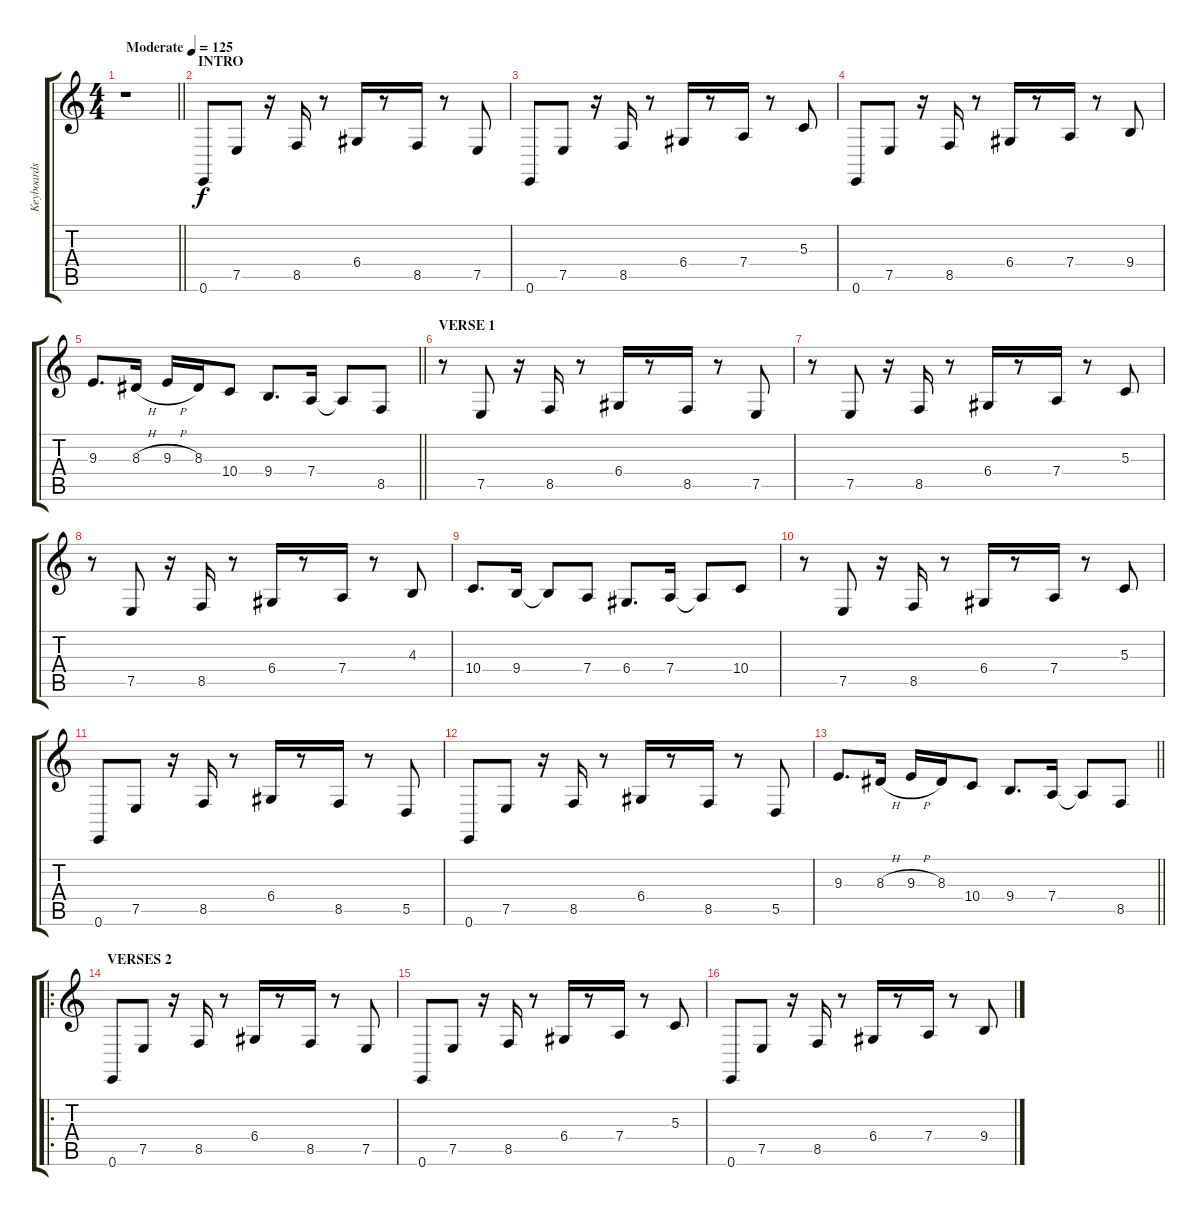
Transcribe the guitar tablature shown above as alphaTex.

\track ("Keyboards 1" "Keyboards ") {instrument drawbarorgan}
\staff {score tabs}
\tuning (E4 B3 G3 D3 A2 E2) {hide}
\ts (4 4)
\tempo (125 "Moderate")
\clef g2
\barLineRight lightlight
\ks aminor
r.1{dy f instrument drawbarorgan} |
\section ("" "INTRO")
0.6.8 7.5.8 r.16 8.5.16 r.8 6.4.16 r.8 8.5.16 r.8 7.5.8 |
0.6.8 7.5.8 r.16 8.5.16 r.8 6.4.16 r.8 7.4.16 r.8 5.3.8 |
0.6.8 7.5.8 r.16 8.5.16 r.8 6.4.16 r.8 7.4.16 r.8 9.4.8 |
\barLineRight lightlight
9.3.8{d} 8.3{h}.16 9.3{h}.16 8.3.16 10.4.8 9.4.8{d} 7.4.16 7.4{t}.8 8.5.8 |
\section ("" "VERSE 1")
r.8 7.5.8 r.16 8.5.16 r.8 6.4.16 r.8 8.5.16 r.8 7.5.8 |
r.8 7.5.8 r.16 8.5.16 r.8 6.4.16 r.8 7.4.16 r.8 5.3.8 |
r.8 7.5.8 r.16 8.5.16 r.8 6.4.16 r.8 7.4.16 r.8 4.3.8 |
10.4.8{d} 9.4.16 9.4{t}.8 7.4.8 6.4.8{d} 7.4.16 7.4{t}.8 10.4.8 |
r.8 7.5.8 r.16 8.5.16 r.8 6.4.16 r.8 7.4.16 r.8 5.3.8 |
0.6.8 7.5.8 r.16 8.5.16 r.8 6.4.16 r.8 8.5.16 r.8 5.5.8 |
0.6.8 7.5.8 r.16 8.5.16 r.8 6.4.16 r.8 8.5.16 r.8 5.5.8 |
\barLineRight lightlight
9.3.8{d} 8.3{h}.16 9.3{h}.16 8.3.16 10.4.8 9.4.8{d} 7.4.16 7.4{t}.8 8.5.8 |
\ro
\section ("" "VERSES 2")
0.6.8 7.5.8 r.16 8.5.16 r.8 6.4.16 r.8 8.5.16 r.8 7.5.8 |
0.6.8 7.5.8 r.16 8.5.16 r.8 6.4.16 r.8 7.4.16 r.8 5.3.8 |
0.6.8 7.5.8 r.16 8.5.16 r.8 6.4.16 r.8 7.4.16 r.8 9.4.8
